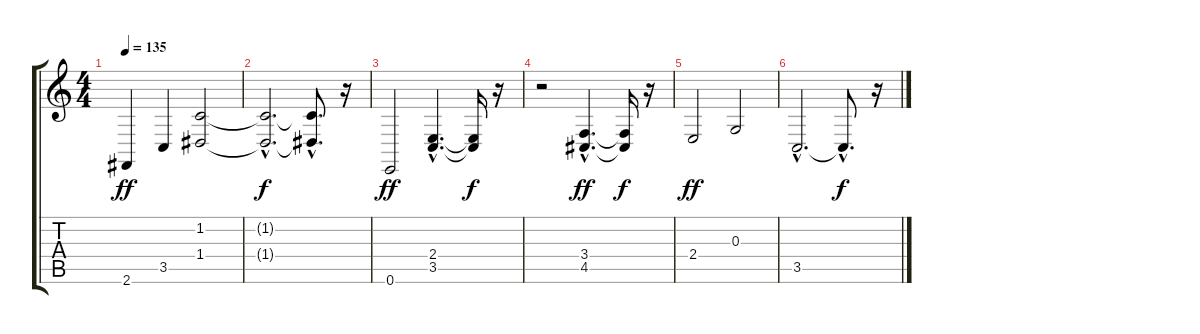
\track "" {instrument synthstrings1}
\staff {score tabs}
\tuning (E4 B3 G3 D3 A2 E2) {hide}
\ts (4 4)
\tempo 135
\clef g2
\ks c
2.6.4{dy ff} 3.5.4 (1.2 1.4).2 |
(1.2{hac t} 1.4{hac t}).2{d dy f} (1.2{hac t} 1.4{hac t}).8{d} r.16 |
0.6.2{dy ff} (2.4{hac} 3.5{hac}).4{d} (2.4{t} 3.5{t}).16{dy f} r.16 |
r.2 (3.4{hac} 4.5{hac}).4{d dy ff} (3.4{t} 4.5{t}).16{dy f} r.16 |
2.4.2{dy ff} 0.3.2 |
3.5{hac}.2{d} 3.5{hac t}.8{d dy f} r.16
